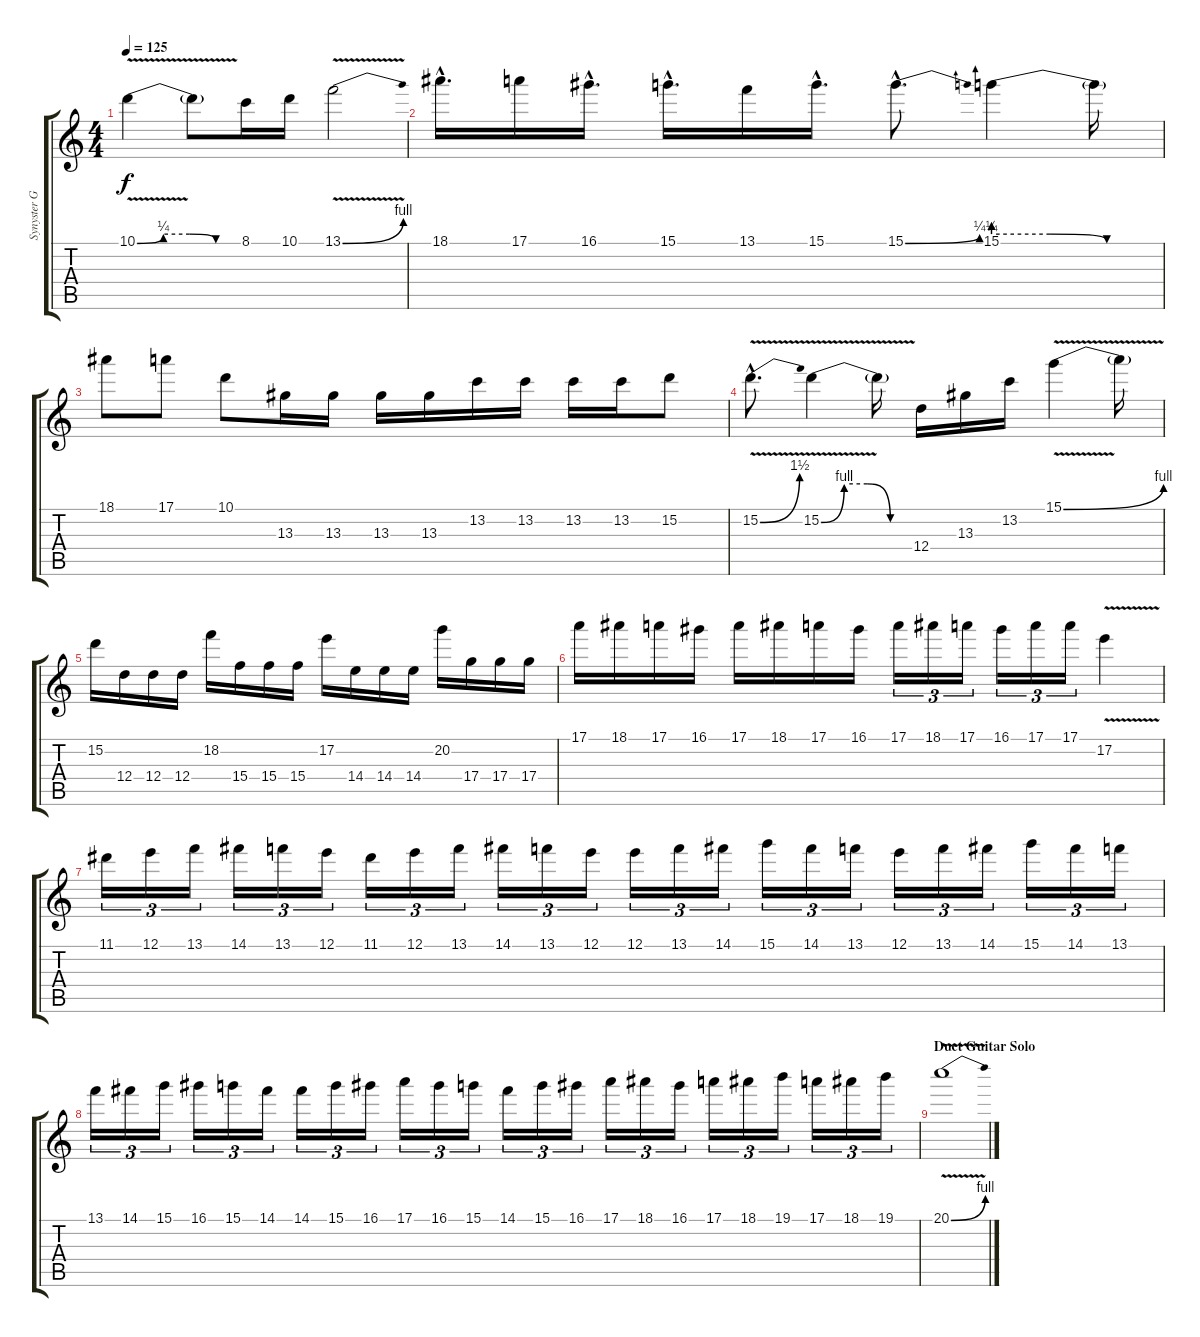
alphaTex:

\track ("Synyster Gates" "Synyster G") {instrument overdrivenguitar}
\staff {score tabs}
\tuning (E4 B3 G3 D3 A2 D2) {hide}
\ts (4 4)
\tempo 125
\clef g2
\ks c
10.1{be (custom 0 0 15 1 30 1 45 0 60 0) v}.4{dy f} 10.1{t}.8 8.1.16 10.1.16 13.1{be (bend 0 0 60 4) v}.2 |
18.1{hac}.16{d} 17.1.16 16.1{hac}.16{d} 15.1{hac}.16{d} 13.1.16 15.1{hac}.16{d} 15.1{be (bend 0 0 60 1) hac}.8{d} 15.1{be (custom 0 1 20 1 40 0 60 0)}.4 15.1{t}.16 |
18.1.8 17.1.8 10.1.8 13.3.16 13.3.16 13.3.16 13.3.16 13.2.16 13.2.16 13.2.16 13.2.16 15.2.8 |
15.2{be (bend 0 0 60 6) v hac}.8{d} 15.2{be (custom 0 0 15 4 30 4 45 0 60 0) v}.4 15.2{t}.16 12.4.16 13.3.16 13.2.16 15.1{be (bend 0 0 60 4) v}.4 15.1{t}.16 |
15.2.16 12.4.16 12.4.16 12.4.16 18.2.16 15.4.16 15.4.16 15.4.16 17.2.16 14.4.16 14.4.16 14.4.16 20.2.16 17.4.16 17.4.16 17.4.16 |
17.1.16 18.1.16 17.1.16 16.1.16 17.1.16 18.1.16 17.1.16 16.1.16 17.1.16{tu (3 2)} 18.1.16{tu (3 2)} 17.1.16{tu (3 2)} 16.1.16{tu (3 2)} 17.1.16{tu (3 2)} 17.1.16{tu (3 2)} 17.2{v}.4 |
11.1.16{tu (3 2)} 12.1.16{tu (3 2)} 13.1.16{tu (3 2)} 14.1.16{tu (3 2)} 13.1.16{tu (3 2)} 12.1.16{tu (3 2)} 11.1.16{tu (3 2)} 12.1.16{tu (3 2)} 13.1.16{tu (3 2)} 14.1.16{tu (3 2)} 13.1.16{tu (3 2)} 12.1.16{tu (3 2)} 12.1.16{tu (3 2)} 13.1.16{tu (3 2)} 14.1.16{tu (3 2)} 15.1.16{tu (3 2)} 14.1.16{tu (3 2)} 13.1.16{tu (3 2)} 12.1.16{tu (3 2)} 13.1.16{tu (3 2)} 14.1.16{tu (3 2)} 15.1.16{tu (3 2)} 14.1.16{tu (3 2)} 13.1.16{tu (3 2)} |
13.1.16{tu (3 2)} 14.1.16{tu (3 2)} 15.1.16{tu (3 2)} 16.1.16{tu (3 2)} 15.1.16{tu (3 2)} 14.1.16{tu (3 2)} 14.1.16{tu (3 2)} 15.1.16{tu (3 2)} 16.1.16{tu (3 2)} 17.1.16{tu (3 2)} 16.1.16{tu (3 2)} 15.1.16{tu (3 2)} 14.1.16{tu (3 2)} 15.1.16{tu (3 2)} 16.1.16{tu (3 2)} 17.1.16{tu (3 2)} 18.1.16{tu (3 2)} 16.1.16{tu (3 2)} 17.1.16{tu (3 2)} 18.1.16{tu (3 2)} 19.1.16{tu (3 2)} 17.1.16{tu (3 2)} 18.1.16{tu (3 2)} 19.1.16{tu (3 2)} |
\section ("" "Duet Guitar Solo")
20.1{be (bend 0 0 60 4) v}.1
